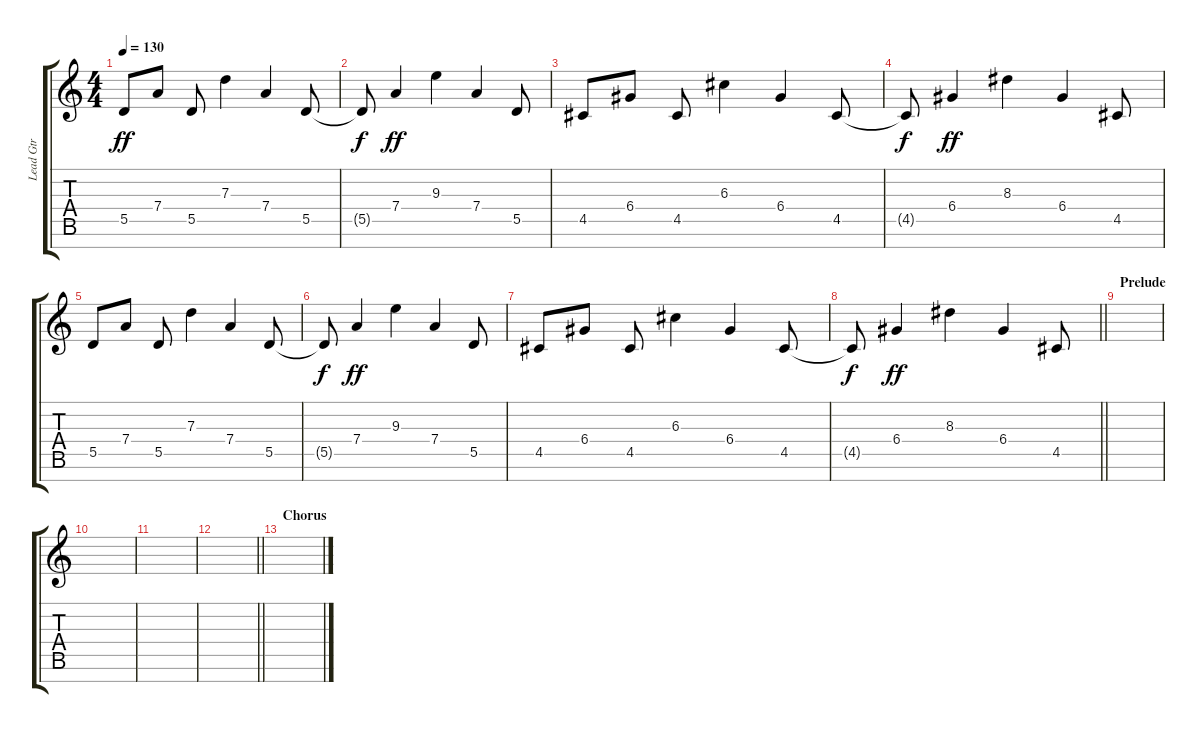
\track ("Lead Gtr" "Lead Gtr") {instrument distortionguitar}
\staff {score tabs}
\tuning (E4 B3 G3 D3 A2 E2 B1) {hide}
\ts (4 4)
\tempo 130
\clef g2
\ks c
5.5.8{dy ff} 7.4.8 5.5.8 7.3.4 7.4.4 5.5.8 |
5.5{t}.8{dy f} 7.4.4{dy ff} 9.3.4 7.4.4 5.5.8 |
4.5.8 6.4.8 4.5.8 6.3.4 6.4.4 4.5.8 |
4.5{t}.8{dy f} 6.4.4{dy ff} 8.3.4 6.4.4 4.5.8 |
5.5.8 7.4.8 5.5.8 7.3.4 7.4.4 5.5.8 |
5.5{t}.8{dy f} 7.4.4{dy ff} 9.3.4 7.4.4 5.5.8 |
4.5.8 6.4.8 4.5.8 6.3.4 6.4.4 4.5.8 |
\barLineRight lightlight
4.5{t}.8{dy f} 6.4.4{dy ff} 8.3.4 6.4.4 4.5.8 |
\section ("" "Prelude")
|
|
|
\barLineRight lightlight
|
\section ("" "Chorus")
